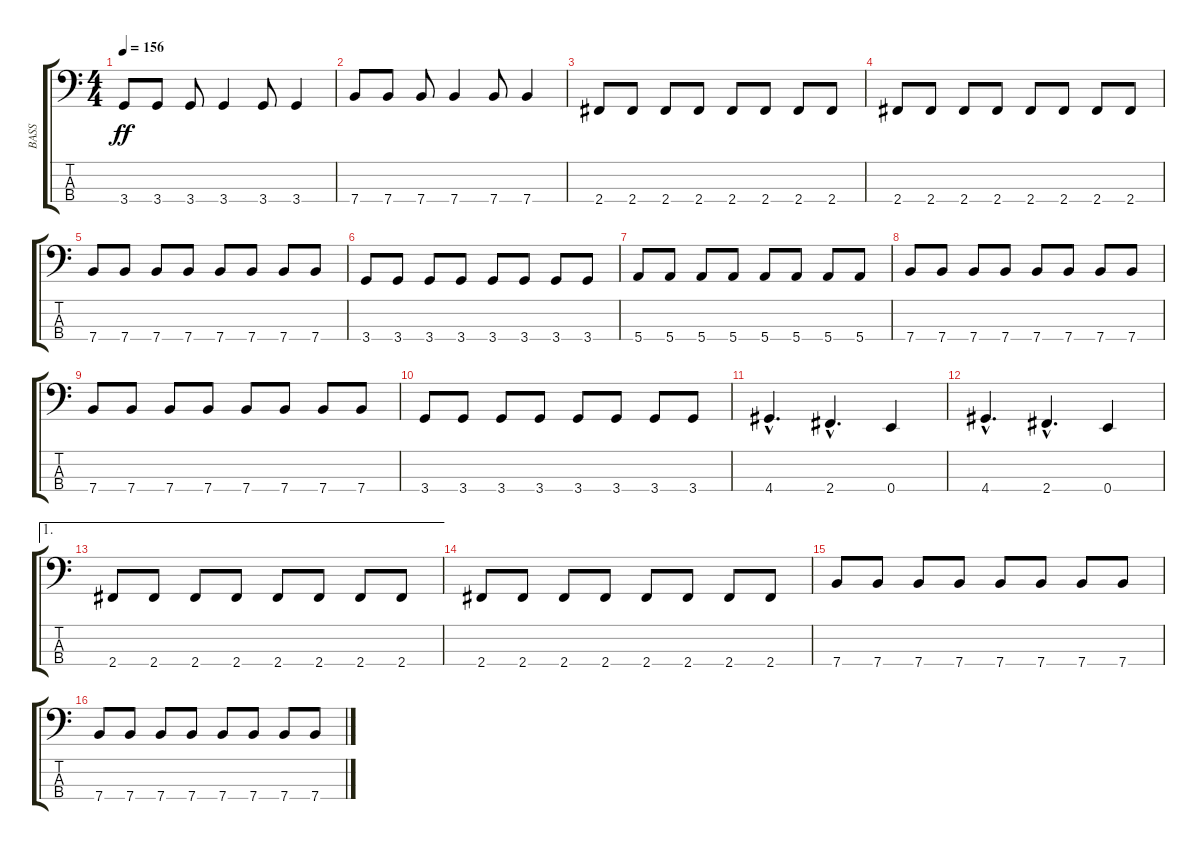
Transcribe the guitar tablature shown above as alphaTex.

\track ("BASS" "BASS") {instrument electricbassfinger}
\staff {score tabs}
\tuning (G2 D2 A1 E1) {hide}
\ts (4 4)
\tempo 156
\clef f4
\ks c
3.4.8{dy ff} 3.4.8 3.4.8 3.4.4 3.4.8 3.4.4 |
7.4.8 7.4.8 7.4.8 7.4.4 7.4.8 7.4.4 |
2.4.8 2.4.8 2.4.8 2.4.8 2.4.8 2.4.8 2.4.8 2.4.8 |
2.4.8 2.4.8 2.4.8 2.4.8 2.4.8 2.4.8 2.4.8 2.4.8 |
7.4.8 7.4.8 7.4.8 7.4.8 7.4.8 7.4.8 7.4.8 7.4.8 |
3.4.8 3.4.8 3.4.8 3.4.8 3.4.8 3.4.8 3.4.8 3.4.8 |
5.4.8 5.4.8 5.4.8 5.4.8 5.4.8 5.4.8 5.4.8 5.4.8 |
7.4.8 7.4.8 7.4.8 7.4.8 7.4.8 7.4.8 7.4.8 7.4.8 |
7.4.8 7.4.8 7.4.8 7.4.8 7.4.8 7.4.8 7.4.8 7.4.8 |
3.4.8 3.4.8 3.4.8 3.4.8 3.4.8 3.4.8 3.4.8 3.4.8 |
4.4{hac}.4{d} 2.4{hac}.4{d} 0.4.4 |
4.4{hac}.4{d} 2.4{hac}.4{d} 0.4.4 |
\ae 1
2.4.8 2.4.8 2.4.8 2.4.8 2.4.8 2.4.8 2.4.8 2.4.8 |
2.4.8 2.4.8 2.4.8 2.4.8 2.4.8 2.4.8 2.4.8 2.4.8 |
7.4.8 7.4.8 7.4.8 7.4.8 7.4.8 7.4.8 7.4.8 7.4.8 |
7.4.8 7.4.8 7.4.8 7.4.8 7.4.8 7.4.8 7.4.8 7.4.8
